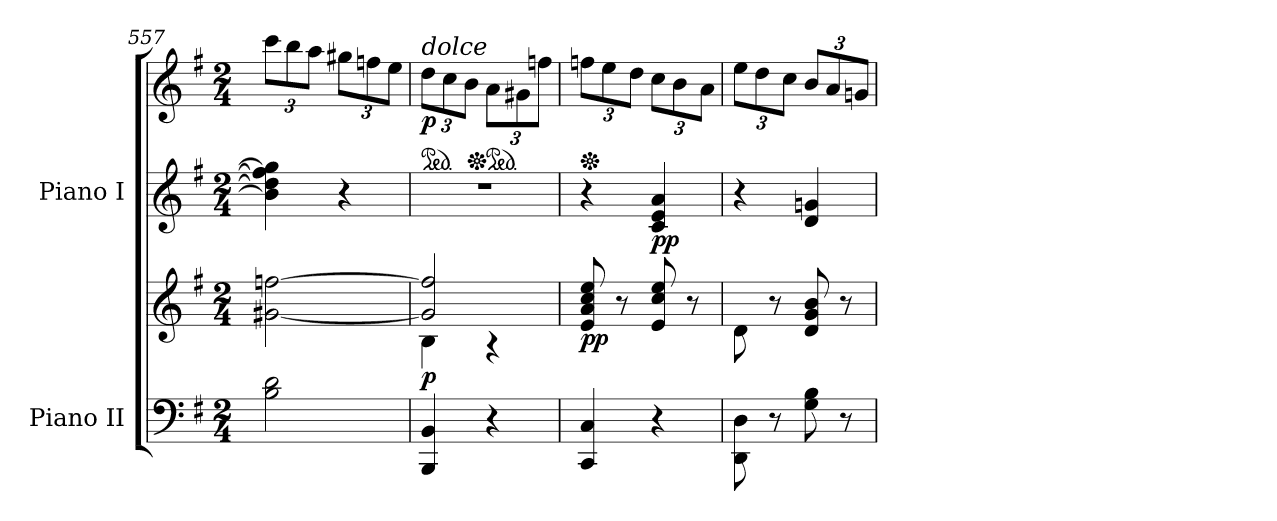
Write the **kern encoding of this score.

**kern	**kern	**dynam	**kern	**kern	**dynam
*part2	*part2	*part2	*part1	*part1	*part1
*staff4	*staff3	*staff3/4	*staff2	*staff1	*staff1/2
*I"Piano II	*	*	*I"Piano I	*	*
*I'Pno. II	*	*	*I'Pno. I	*	*
*clefF4	*clefG2	*	*clefG2	*clefG2	*
*k[f#]	*k[f#]	*	*k[f#]	*k[f#]	*
*M2/4	*M2/4	*	*M2/4	*M2/4	*
*	*	*	*	*Xbrackettup	*
=557	=557	=557	=557	=557	=557
2B!\ 2d!\	[2g#X!\ [2ffn!\	.	4b\] 4dd\] 4ff\] 4gg#\]	12ccc\L	.
.	.	.	.	12bb\	.
.	.	.	.	12aa\J	.
.	.	.	4r	12gg#X\L	.
.	.	.	.	12ffn\	.
.	.	.	.	12ee\J	.
=558	=558	=558	=558	=558	=558
*	*^	*	*	*	*
*	*	*	*	*	*ped	*
!	!	!	!	!	!LO:TX:a:i:t=dolce	!
!	!	!	!LO:DY:b	!	!	!LO:DY:b
4BBB!/ 4BB!/	2g#!/] 2ff!/]	4B!\	p	2r	12dd\L	p
.	.	.	.	.	12cc\	.
.	.	.	.	.	12b\J	.
*	*	*	*	*	*Xped	*
*	*	*	*	*	*ped	*
4r	.	4r	.	.	12a\L	.
.	.	.	.	.	12g#X\	.
.	.	.	.	.	12ffn\J	.
*	*v	*v	*	*	*	*
=559	=559	=559	=559	=559	=559
*	*	*	*	*Xped	*
!	!	!LO:DY:b	!	!	!
4CC!/ 4C!/	8e!/ 8a!/ 8cc!/ 8ee!/	pp	4r	12ffn\L	.
.	.	.	.	12ee\	.
.	8r	.	.	.	.
.	.	.	.	12dd\J	.
!	!	!	!	!	!LO:DY:b=2
4r	8e!/ 8cc!/ 8ee!/	.	4c/ 4e/ 4a/	12cc\L	pp
.	.	.	.	12b\	.
.	8r	.	.	.	.
.	.	.	.	12a\J	.
=560	=560	=560	=560	=560	=560
8DD!\ 8D!\	8d!\	.	4r	12ee\L	.
.	.	.	.	12dd\	.
8r	8r	.	.	.	.
.	.	.	.	12cc\J	.
8G!\ 8B!\	8d!/ 8g!/ 8b!/	.	4d/ 4gn/	12b/L	.
.	.	.	.	12a/	.
8r	8r	.	.	.	.
.	.	.	.	12gn/J	.
=	=	=	=	=	=
*-	*-	*-	*-	*-	*-
